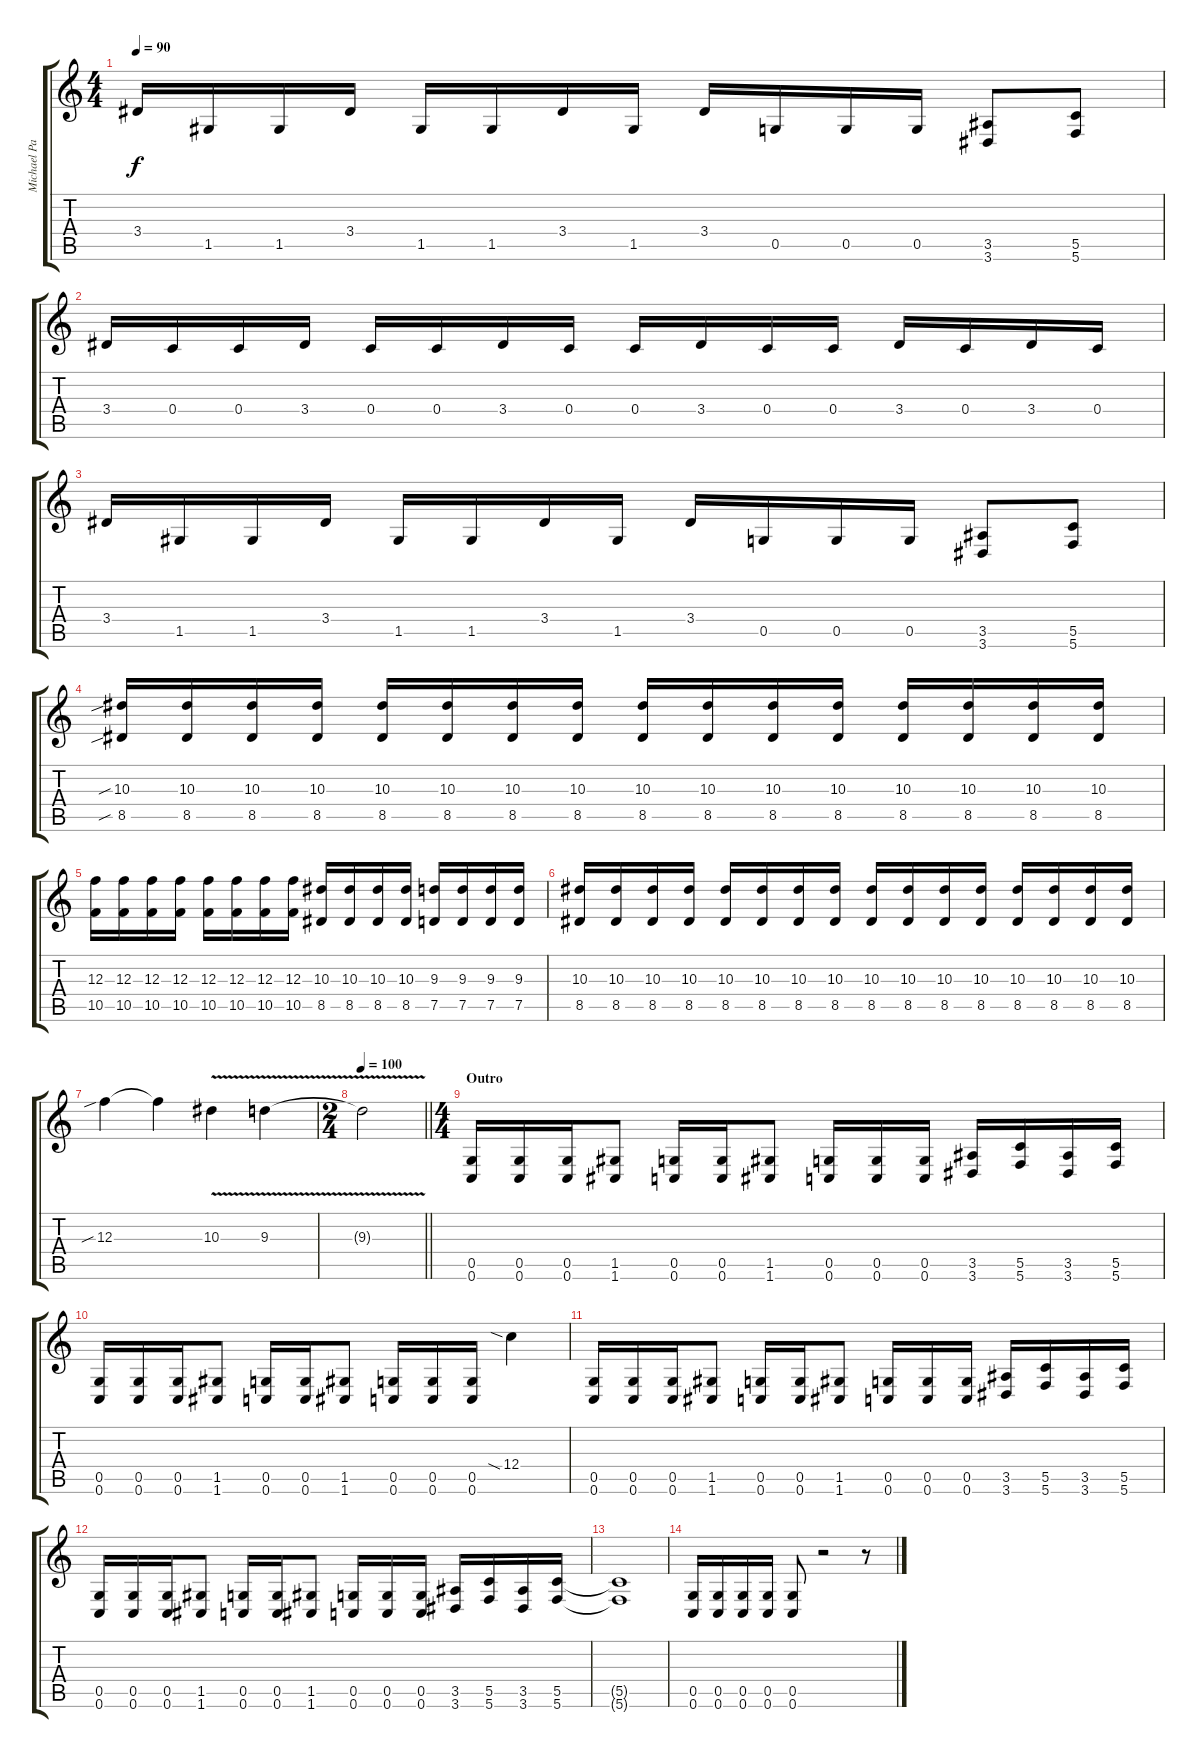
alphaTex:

\track ("Michael Paget" "Michael Pa") {instrument distortionguitar}
\staff {score tabs}
\tuning (D4 A3 F3 C3 G2 C2) {hide}
\ts (4 4)
\tempo 90
\clef g2
\ks c
3.4.16{dy f} 1.5.16 1.5.16 3.4.16 1.5.16 1.5.16 3.4.16 1.5.16 3.4.16 0.5.16 0.5.16 0.5.16 (3.5 3.6).8 (5.5 5.6).8 |
3.4.16 0.4.16 0.4.16 3.4.16 0.4.16 0.4.16 3.4.16 0.4.16 0.4.16 3.4.16 0.4.16 0.4.16 3.4.16 0.4.16 3.4.16 0.4.16 |
3.4.16 1.5.16 1.5.16 3.4.16 1.5.16 1.5.16 3.4.16 1.5.16 3.4.16 0.5.16 0.5.16 0.5.16 (3.5 3.6).8 (5.5 5.6).8 |
(10.3{sib} 8.5{sib}).16 (10.3 8.5).16 (10.3 8.5).16 (10.3 8.5).16 (10.3 8.5).16 (10.3 8.5).16 (10.3 8.5).16 (10.3 8.5).16 (10.3 8.5).16 (10.3 8.5).16 (10.3 8.5).16 (10.3 8.5).16 (10.3 8.5).16 (10.3 8.5).16 (10.3 8.5).16 (10.3 8.5).16 |
(12.3 10.5).16 (12.3 10.5).16 (12.3 10.5).16 (12.3 10.5).16 (12.3 10.5).16 (12.3 10.5).16 (12.3 10.5).16 (12.3 10.5).16 (10.3 8.5).16 (10.3 8.5).16 (10.3 8.5).16 (10.3 8.5).16 (9.3 7.5).16 (9.3 7.5).16 (9.3 7.5).16 (9.3 7.5).16 |
(10.3 8.5).16 (10.3 8.5).16 (10.3 8.5).16 (10.3 8.5).16 (10.3 8.5).16 (10.3 8.5).16 (10.3 8.5).16 (10.3 8.5).16 (10.3 8.5).16 (10.3 8.5).16 (10.3 8.5).16 (10.3 8.5).16 (10.3 8.5).16 (10.3 8.5).16 (10.3 8.5).16 (10.3 8.5).16 |
12.3{sib}.4 12.3{t}.4 10.3{v}.4 9.3{v}.4 |
\ts (2 4)
\tempo 100
\barLineRight lightlight
9.3{t}.2 |
\ts (4 4)
\section ("" "Outro")
(0.5 0.6).16 (0.5 0.6).16 (0.5 0.6).16 (1.5 1.6).8 (0.5 0.6).16 (0.5 0.6).16 (1.5 1.6).8 (0.5 0.6).16 (0.5 0.6).16 (0.5 0.6).16 (3.5 3.6).16 (5.5 5.6).16 (3.5 3.6).16 (5.5 5.6).16 |
(0.5 0.6).16 (0.5 0.6).16 (0.5 0.6).16 (1.5 1.6).8 (0.5 0.6).16 (0.5 0.6).16 (1.5 1.6).8 (0.5 0.6).16 (0.5 0.6).16 (0.5 0.6).16 12.4{sia}.4 |
(0.5 0.6).16 (0.5 0.6).16 (0.5 0.6).16 (1.5 1.6).8 (0.5 0.6).16 (0.5 0.6).16 (1.5 1.6).8 (0.5 0.6).16 (0.5 0.6).16 (0.5 0.6).16 (3.5 3.6).16 (5.5 5.6).16 (3.5 3.6).16 (5.5 5.6).16 |
(0.5 0.6).16 (0.5 0.6).16 (0.5 0.6).16 (1.5 1.6).8 (0.5 0.6).16 (0.5 0.6).16 (1.5 1.6).8 (0.5 0.6).16 (0.5 0.6).16 (0.5 0.6).16 (3.5 3.6).16 (5.5 5.6).16 (3.5 3.6).16 (5.5 5.6).16 |
(5.5{t} 5.6{t}).1 |
(0.5 0.6).16 (0.5 0.6).16 (0.5 0.6).16 (0.5 0.6).16 (0.5 0.6).8 r.2 r.8
